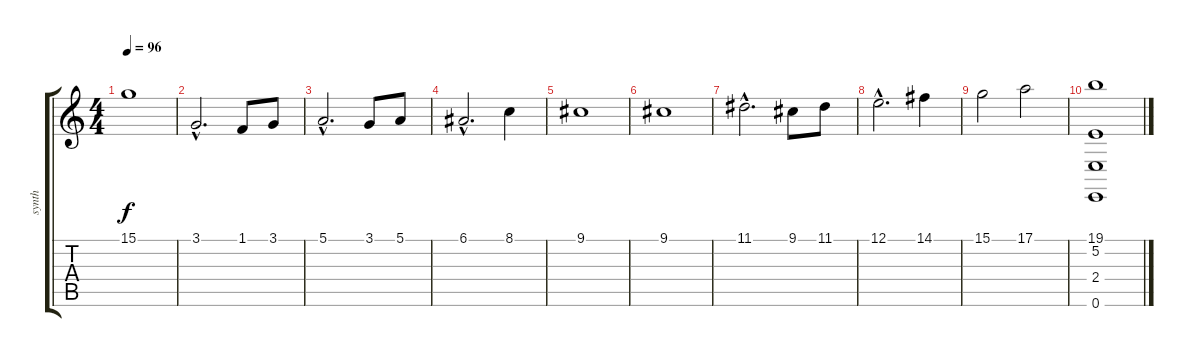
\track ("synth" "synth") {instrument stringensemble1}
\staff {score tabs}
\tuning (E4 B3 G3 D3 A2 E2) {hide}
\ts (4 4)
\tempo 96
\clef g2
\ks c
15.1.1{dy f} |
3.1{hac}.2{d} 1.1.8 3.1.8 |
5.1{hac}.2{d} 3.1.8 5.1.8 |
6.1{hac}.2{d} 8.1.4 |
9.1.1 |
9.1.1 |
11.1{hac}.2{d} 9.1.8 11.1.8 |
12.1{hac}.2{d} 14.1.4 |
15.1.2 17.1.2 |
(19.1 5.2 2.4 0.6).1
